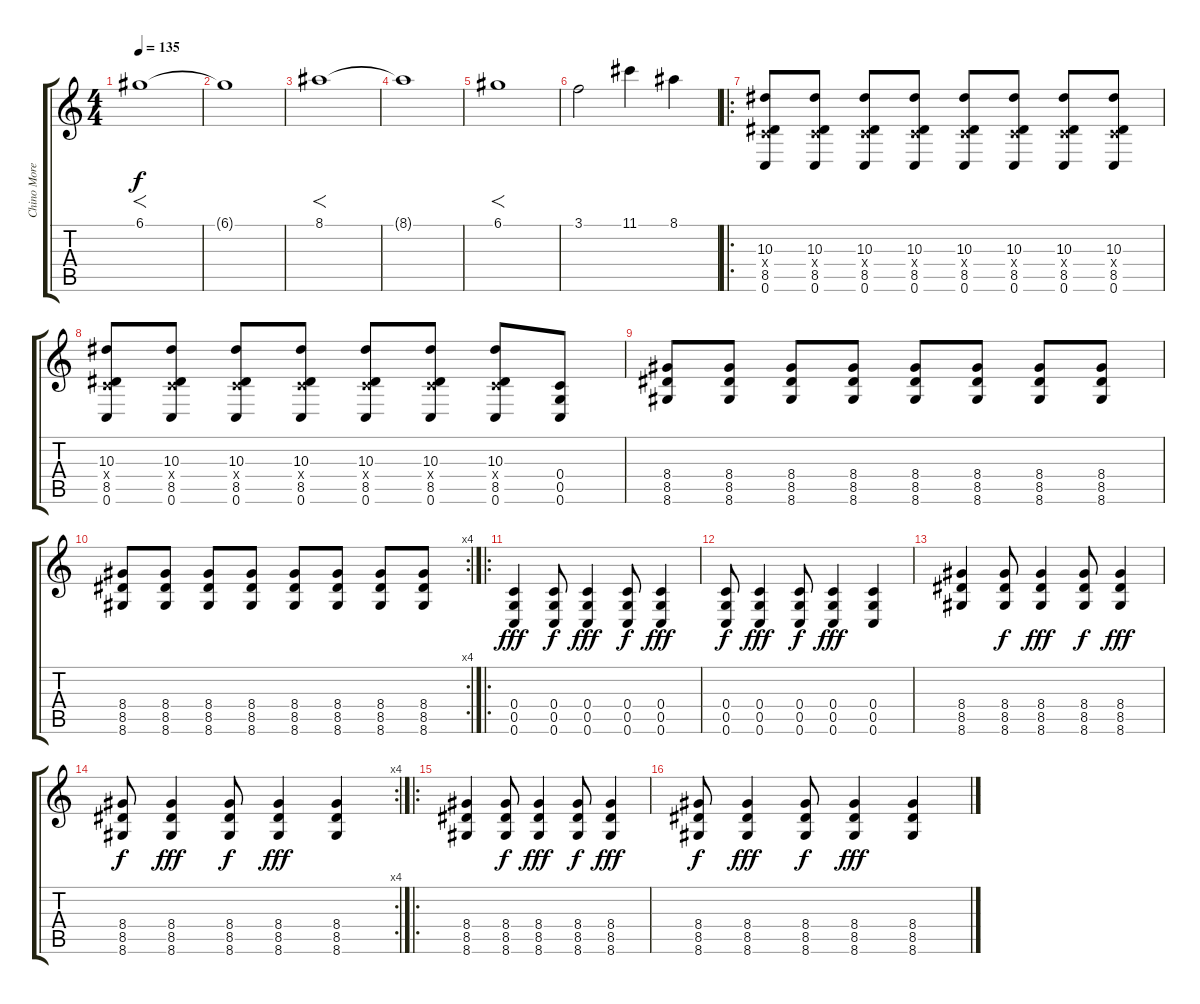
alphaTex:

\track ("Chino Moreno" "Chino More") {instrument distortionguitar}
\staff {score tabs}
\tuning (D4 A3 F3 C3 G2 C2) {hide}
\ts (4 4)
\tempo 135
\clef g2
\ks c
6.1.1{f dy f} |
6.1{t}.1 |
8.1.1{f} |
8.1{t}.1 |
6.1.1{f} |
3.1.2 11.1.4 8.1.4 |
\ro
(10.3 0.4{x} 8.5 0.6).8 (10.3 0.4{x} 8.5 0.6).8 (10.3 0.4{x} 8.5 0.6).8 (10.3 0.4{x} 8.5 0.6).8 (10.3 0.4{x} 8.5 0.6).8 (10.3 0.4{x} 8.5 0.6).8 (10.3 0.4{x} 8.5 0.6).8 (10.3 0.4{x} 8.5 0.6).8 |
(10.3 0.4{x} 8.5 0.6).8 (10.3 0.4{x} 8.5 0.6).8 (10.3 0.4{x} 8.5 0.6).8 (10.3 0.4{x} 8.5 0.6).8 (10.3 0.4{x} 8.5 0.6).8 (10.3 0.4{x} 8.5 0.6).8 (10.3 0.4{x} 8.5 0.6).8 (0.4 0.5 0.6).8 |
(8.4 8.5 8.6).8 (8.4 8.5 8.6).8 (8.4 8.5 8.6).8 (8.4 8.5 8.6).8 (8.4 8.5 8.6).8 (8.4 8.5 8.6).8 (8.4 8.5 8.6).8 (8.4 8.5 8.6).8 |
\rc 4
(8.4 8.5 8.6).8 (8.4 8.5 8.6).8 (8.4 8.5 8.6).8 (8.4 8.5 8.6).8 (8.4 8.5 8.6).8 (8.4 8.5 8.6).8 (8.4 8.5 8.6).8 (8.4 8.5 8.6).8 |
\ro
(0.4 0.5 0.6).4{dy fff} (0.4 0.5 0.6).8{dy f} (0.4 0.5 0.6).4{dy fff} (0.4 0.5 0.6).8{dy f} (0.4 0.5 0.6).4{dy fff} |
(0.4 0.5 0.6).8{dy f} (0.4 0.5 0.6).4{dy fff} (0.4 0.5 0.6).8{dy f} (0.4 0.5 0.6).4{dy fff} (0.4 0.5 0.6).4 |
(8.4 8.5 8.6).4 (8.4 8.5 8.6).8{dy f} (8.4 8.5 8.6).4{dy fff} (8.4 8.5 8.6).8{dy f} (8.4 8.5 8.6).4{dy fff} |
\rc 4
(8.4 8.5 8.6).8{dy f} (8.4 8.5 8.6).4{dy fff} (8.4 8.5 8.6).8{dy f} (8.4 8.5 8.6).4{dy fff} (8.4 8.5 8.6).4 |
\ro
(8.4 8.5 8.6).4 (8.4 8.5 8.6).8{dy f} (8.4 8.5 8.6).4{dy fff} (8.4 8.5 8.6).8{dy f} (8.4 8.5 8.6).4{dy fff} |
(8.4 8.5 8.6).8{dy f} (8.4 8.5 8.6).4{dy fff} (8.4 8.5 8.6).8{dy f} (8.4 8.5 8.6).4{dy fff} (8.4 8.5 8.6).4
